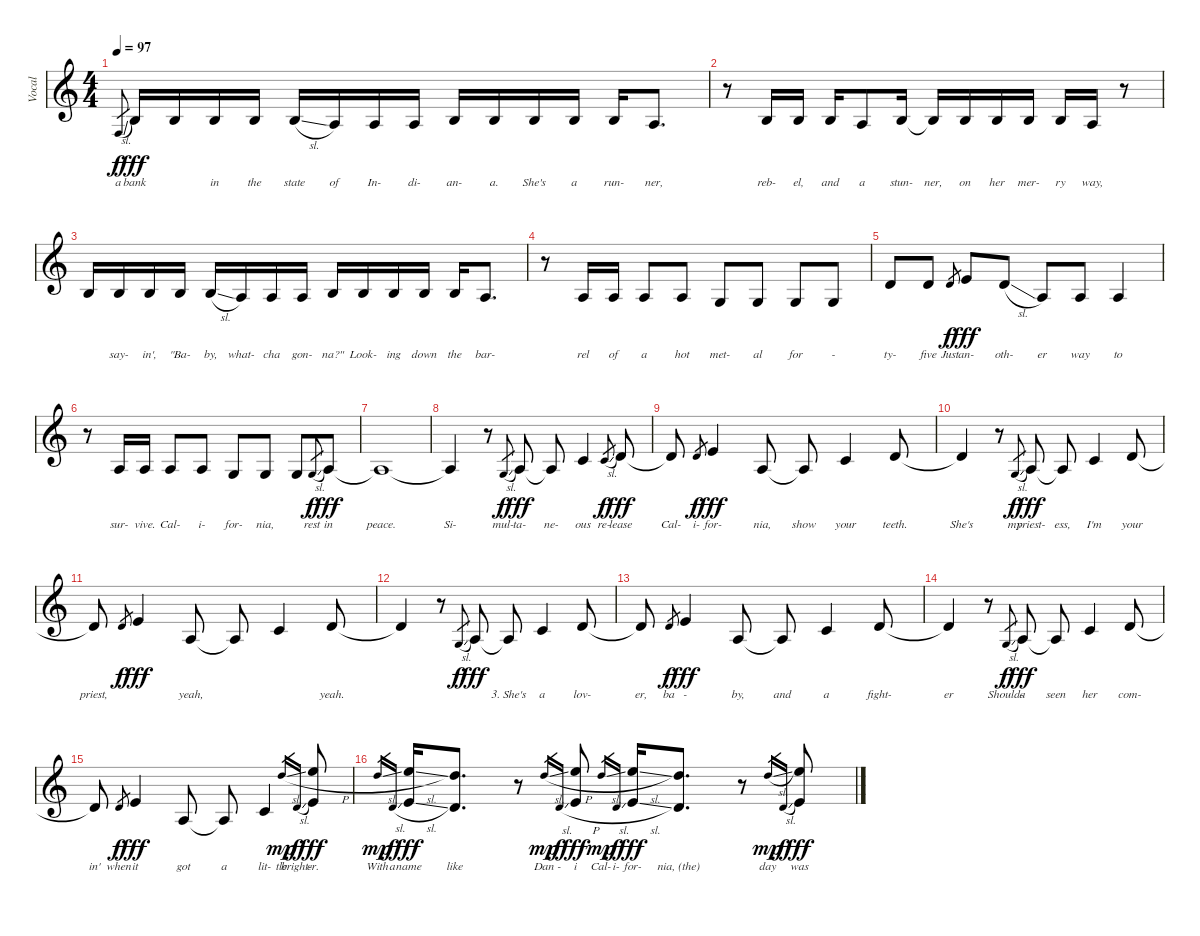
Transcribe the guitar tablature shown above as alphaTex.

\track ("Vocal" "Vocal") {instrument lead6voice}
\staff {score}
\tuning (E4 B3 G3 D3 A2 E2 B1) {hide}
\ts (4 4)
\tempo 97
\clef g2
\ks aminor
3.4{sl}.8{lyrics (0 "a") lyrics (1 "") lyrics (2 "") lyrics (3 "") lyrics (4 "") gr dy f} 9.4.16{lyrics (0 "bank") lyrics (1 "") lyrics (2 "") lyrics (3 "") lyrics (4 "") dy fff} 9.4.16{lyrics (0 " ") lyrics (1 "") lyrics (2 "") lyrics (3 "") lyrics (4 "")} 9.4.16{lyrics (0 "in") lyrics (1 "") lyrics (2 "") lyrics (3 "") lyrics (4 "")} 9.4.16{lyrics (0 "the") lyrics (1 "") lyrics (2 "") lyrics (3 "") lyrics (4 "")} 9.4{sl}.16{lyrics (0 "state") lyrics (1 "") lyrics (2 "") lyrics (3 "") lyrics (4 "")} 7.4.16{lyrics (0 "of") lyrics (1 "") lyrics (2 "") lyrics (3 "") lyrics (4 "")} 7.4.16{lyrics (0 "In-") lyrics (1 "") lyrics (2 "") lyrics (3 "") lyrics (4 "")} 7.4.16{lyrics (0 "di-") lyrics (1 "") lyrics (2 "") lyrics (3 "") lyrics (4 "")} 9.4.16{lyrics (0 "an-") lyrics (1 "") lyrics (2 "") lyrics (3 "") lyrics (4 "")} 9.4.16{lyrics (0 "a.") lyrics (1 "") lyrics (2 "") lyrics (3 "") lyrics (4 "")} 9.4.16{lyrics (0 "She's") lyrics (1 "") lyrics (2 "") lyrics (3 "") lyrics (4 "")} 9.4.16{lyrics (0 "a") lyrics (1 "") lyrics (2 "") lyrics (3 "") lyrics (4 "")} 9.4.16{lyrics (0 "run-") lyrics (1 "") lyrics (2 "") lyrics (3 "") lyrics (4 "")} 7.4.8{d lyrics (0 "ner,") lyrics (1 "") lyrics (2 "") lyrics (3 "") lyrics (4 "")} |
r.8 9.4.16{lyrics (0 "reb-") lyrics (1 "") lyrics (2 "") lyrics (3 "") lyrics (4 "")} 9.4.16{lyrics (0 "el,") lyrics (1 "") lyrics (2 "") lyrics (3 "") lyrics (4 "")} 9.4.16{lyrics (0 "and") lyrics (1 "") lyrics (2 "") lyrics (3 "") lyrics (4 "")} 7.4.8{lyrics (0 "a") lyrics (1 "") lyrics (2 "") lyrics (3 "") lyrics (4 "")} 9.4.16{lyrics (0 "stun-") lyrics (1 "") lyrics (2 "") lyrics (3 "") lyrics (4 "")} 9.4{t}.16{lyrics (0 "ner,") lyrics (1 "") lyrics (2 "") lyrics (3 "") lyrics (4 "")} 9.4.16{lyrics (0 "on") lyrics (1 "") lyrics (2 "") lyrics (3 "") lyrics (4 "")} 9.4.16{lyrics (0 "her") lyrics (1 "") lyrics (2 "") lyrics (3 "") lyrics (4 "")} 9.4.16{lyrics (0 "mer-") lyrics (1 "") lyrics (2 "") lyrics (3 "") lyrics (4 "")} 9.4.16{lyrics (0 "ry") lyrics (1 "") lyrics (2 "") lyrics (3 "") lyrics (4 "")} 7.4.16{lyrics (0 "way,") lyrics (1 "") lyrics (2 "") lyrics (3 "") lyrics (4 "")} r.8 |
9.4.16{lyrics (0 " ") lyrics (1 "") lyrics (2 "") lyrics (3 "") lyrics (4 "")} 9.4.16{lyrics (0 "say-") lyrics (1 "") lyrics (2 "") lyrics (3 "") lyrics (4 "")} 9.4.16{lyrics (0 "in',") lyrics (1 "") lyrics (2 "") lyrics (3 "") lyrics (4 "")} 9.4.16{lyrics (0 "\"Ba-") lyrics (1 "") lyrics (2 "") lyrics (3 "") lyrics (4 "")} 9.4{sl}.16{lyrics (0 "by,") lyrics (1 "") lyrics (2 "") lyrics (3 "") lyrics (4 "")} 7.4.16{lyrics (0 "what-") lyrics (1 "") lyrics (2 "") lyrics (3 "") lyrics (4 "")} 7.4.16{lyrics (0 "cha") lyrics (1 "") lyrics (2 "") lyrics (3 "") lyrics (4 "")} 7.4.16{lyrics (0 "gon-") lyrics (1 "") lyrics (2 "") lyrics (3 "") lyrics (4 "")} 9.4.16{lyrics (0 "na?\"") lyrics (1 "") lyrics (2 "") lyrics (3 "") lyrics (4 "")} 9.4.16{lyrics (0 "Look-") lyrics (1 "") lyrics (2 "") lyrics (3 "") lyrics (4 "")} 9.4.16{lyrics (0 "ing") lyrics (1 "") lyrics (2 "") lyrics (3 "") lyrics (4 "")} 9.4.16{lyrics (0 "down") lyrics (1 "") lyrics (2 "") lyrics (3 "") lyrics (4 "")} 9.4.16{lyrics (0 "the") lyrics (1 "") lyrics (2 "") lyrics (3 "") lyrics (4 "")} 7.4.8{d lyrics (0 "bar-") lyrics (1 "") lyrics (2 "") lyrics (3 "") lyrics (4 "")} |
r.8 7.4.16{lyrics (0 "rel") lyrics (1 "") lyrics (2 "") lyrics (3 "") lyrics (4 "")} 7.4.16{lyrics (0 "of") lyrics (1 "") lyrics (2 "") lyrics (3 "") lyrics (4 "")} 7.4.8{lyrics (0 "a") lyrics (1 "") lyrics (2 "") lyrics (3 "") lyrics (4 "")} 7.4.8{lyrics (0 "hot") lyrics (1 "") lyrics (2 "") lyrics (3 "") lyrics (4 "")} 5.4.8{lyrics (0 "met-") lyrics (1 "") lyrics (2 "") lyrics (3 "") lyrics (4 "")} 5.4.8{lyrics (0 "al") lyrics (1 "") lyrics (2 "") lyrics (3 "") lyrics (4 "")} 5.4.8{lyrics (0 "for") lyrics (1 "") lyrics (2 "") lyrics (3 "") lyrics (4 "")} 5.4.8{lyrics (0 "-") lyrics (1 "") lyrics (2 "") lyrics (3 "") lyrics (4 "")} |
7.3.8{lyrics (0 "ty-") lyrics (1 "") lyrics (2 "") lyrics (3 "") lyrics (4 "")} 7.3.8{lyrics (0 "five") lyrics (1 "") lyrics (2 "") lyrics (3 "") lyrics (4 "")} 7.3.8{lyrics (0 "Just") lyrics (1 "") lyrics (2 "") lyrics (3 "") lyrics (4 "") gr dy f} 9.3.8{lyrics (0 "an-") lyrics (1 "") lyrics (2 "") lyrics (3 "") lyrics (4 "") dy fff} 7.3{sl}.8{lyrics (0 "oth-") lyrics (1 "") lyrics (2 "") lyrics (3 "") lyrics (4 "")} 2.3.8{lyrics (0 "er") lyrics (1 "") lyrics (2 "") lyrics (3 "") lyrics (4 "")} 2.3.8{lyrics (0 "way") lyrics (1 "") lyrics (2 "") lyrics (3 "") lyrics (4 "")} 2.3.4{lyrics (0 "to") lyrics (1 "") lyrics (2 "") lyrics (3 "") lyrics (4 "")} |
r.8 7.4.16{lyrics (0 "sur-") lyrics (1 "") lyrics (2 "") lyrics (3 "") lyrics (4 "")} 7.4.16{lyrics (0 "vive.") lyrics (1 "") lyrics (2 "") lyrics (3 "") lyrics (4 "")} 7.4.8{lyrics (0 "Cal-") lyrics (1 "") lyrics (2 "") lyrics (3 "") lyrics (4 "")} 7.4.8{lyrics (0 "i-") lyrics (1 "") lyrics (2 "") lyrics (3 "") lyrics (4 "")} 5.4.8{lyrics (0 "for-") lyrics (1 "") lyrics (2 "") lyrics (3 "") lyrics (4 "")} 5.4.8{lyrics (0 "nia,") lyrics (1 "") lyrics (2 "") lyrics (3 "") lyrics (4 "")} 5.4.8{lyrics (0 "") lyrics (1 "") lyrics (2 "") lyrics (3 "") lyrics (4 "")} 5.4{sl}.8{lyrics (0 "rest") lyrics (1 "") lyrics (2 "") lyrics (3 "") lyrics (4 "") gr dy f} 7.4.8{lyrics (0 "in") lyrics (1 "") lyrics (2 "") lyrics (3 "") lyrics (4 "") dy fff} |
7.4{t}.1{lyrics (0 "peace.") lyrics (1 "") lyrics (2 "") lyrics (3 "") lyrics (4 "")} |
7.4{t}.4{lyrics (0 "Si-") lyrics (1 "") lyrics (2 "") lyrics (3 "") lyrics (4 "")} r.8 5.4{sl}.8{lyrics (0 "mul-") lyrics (1 "") lyrics (2 "") lyrics (3 "") lyrics (4 "") gr dy f} 7.4.8{lyrics (0 "ta-") lyrics (1 "") lyrics (2 "") lyrics (3 "") lyrics (4 "") dy fff} 7.4{t}.8{lyrics (0 "ne-") lyrics (1 "") lyrics (2 "") lyrics (3 "") lyrics (4 "")} 5.3.4{lyrics (0 "ous") lyrics (1 "") lyrics (2 "") lyrics (3 "") lyrics (4 "")} 5.3{sl}.8{lyrics (0 "re-") lyrics (1 "") lyrics (2 "") lyrics (3 "") lyrics (4 "") gr dy f} 7.3.8{lyrics (0 "lease") lyrics (1 "") lyrics (2 "") lyrics (3 "") lyrics (4 "") dy fff} |
7.3{t}.8{lyrics (0 "Cal-") lyrics (1 "") lyrics (2 "") lyrics (3 "") lyrics (4 "")} 7.3.8{lyrics (0 "i-") lyrics (1 "") lyrics (2 "") lyrics (3 "") lyrics (4 "") gr dy f} 9.3.4{lyrics (0 "for-") lyrics (1 "") lyrics (2 "") lyrics (3 "") lyrics (4 "") dy fff} 7.4.8{lyrics (0 "nia,") lyrics (1 "") lyrics (2 "") lyrics (3 "") lyrics (4 "")} 7.4{t}.8{lyrics (0 "show") lyrics (1 "") lyrics (2 "") lyrics (3 "") lyrics (4 "")} 5.3.4{lyrics (0 "your") lyrics (1 "") lyrics (2 "") lyrics (3 "") lyrics (4 "")} 7.3.8{lyrics (0 "teeth.") lyrics (1 "") lyrics (2 "") lyrics (3 "") lyrics (4 "")} |
7.3{t}.4{lyrics (0 "She's") lyrics (1 "") lyrics (2 "") lyrics (3 "") lyrics (4 "")} r.8 5.4{sl}.8{lyrics (0 "my") lyrics (1 "") lyrics (2 "") lyrics (3 "") lyrics (4 "") gr dy f} 7.4.8{lyrics (0 "priest-") lyrics (1 "") lyrics (2 "") lyrics (3 "") lyrics (4 "") dy fff} 7.4{t}.8{lyrics (0 "ess,") lyrics (1 "") lyrics (2 "") lyrics (3 "") lyrics (4 "")} 5.3.4{lyrics (0 "I'm") lyrics (1 "") lyrics (2 "") lyrics (3 "") lyrics (4 "")} 7.3.8{lyrics (0 "your") lyrics (1 "") lyrics (2 "") lyrics (3 "") lyrics (4 "")} |
7.3{t}.8{lyrics (0 "priest,") lyrics (1 "") lyrics (2 "") lyrics (3 "") lyrics (4 "")} 7.3.8{lyrics (0 " ") lyrics (1 "") lyrics (2 "") lyrics (3 "") lyrics (4 "") gr dy f} 9.3.4{lyrics (0 " ") lyrics (1 "") lyrics (2 "") lyrics (3 "") lyrics (4 "") dy fff} 7.4.8{lyrics (0 "yeah,") lyrics (1 "") lyrics (2 "") lyrics (3 "") lyrics (4 "")} 7.4{t}.8{lyrics (0 " ") lyrics (1 "") lyrics (2 "") lyrics (3 "") lyrics (4 "")} 5.3.4{lyrics (0 " ") lyrics (1 "") lyrics (2 "") lyrics (3 "") lyrics (4 "")} 7.3.8{lyrics (0 "yeah.") lyrics (1 "") lyrics (2 "") lyrics (3 "") lyrics (4 "")} |
7.3{t}.4{lyrics (0 " ") lyrics (1 "") lyrics (2 "") lyrics (3 "") lyrics (4 "")} r.8 5.4{sl}.8{lyrics (0 " ") lyrics (1 "") lyrics (2 "") lyrics (3 "") lyrics (4 "") gr dy f} 7.4.8{lyrics (0 "") lyrics (1 "") lyrics (2 "") lyrics (3 "") lyrics (4 "") dy fff} 7.4{t}.8{lyrics (0 "3. She's") lyrics (1 "") lyrics (2 "") lyrics (3 "") lyrics (4 "")} 5.3.4{lyrics (0 "a") lyrics (1 "") lyrics (2 "") lyrics (3 "") lyrics (4 "")} 7.3.8{lyrics (0 "lov-") lyrics (1 "") lyrics (2 "") lyrics (3 "") lyrics (4 "")} |
7.3{t}.8{lyrics (0 "er,") lyrics (1 "") lyrics (2 "") lyrics (3 "") lyrics (4 "")} 7.3.8{lyrics (0 "ba") lyrics (1 "") lyrics (2 "") lyrics (3 "") lyrics (4 "") gr dy f} 9.3.4{lyrics (0 "-") lyrics (1 "") lyrics (2 "") lyrics (3 "") lyrics (4 "") dy fff} 7.4.8{lyrics (0 "by,") lyrics (1 "") lyrics (2 "") lyrics (3 "") lyrics (4 "")} 7.4{t}.8{lyrics (0 "and") lyrics (1 "") lyrics (2 "") lyrics (3 "") lyrics (4 "")} 5.3.4{lyrics (0 "a") lyrics (1 "") lyrics (2 "") lyrics (3 "") lyrics (4 "")} 7.3.8{lyrics (0 "fight-") lyrics (1 "") lyrics (2 "") lyrics (3 "") lyrics (4 "")} |
7.3{t}.4{lyrics (0 "er") lyrics (1 "") lyrics (2 "") lyrics (3 "") lyrics (4 "")} r.8 5.4{sl}.8{lyrics (0 "Should-") lyrics (1 "") lyrics (2 "") lyrics (3 "") lyrics (4 "") gr dy f} 7.4.8{lyrics (0 "a") lyrics (1 "") lyrics (2 "") lyrics (3 "") lyrics (4 "") dy fff} 7.4{t}.8{lyrics (0 "seen") lyrics (1 "") lyrics (2 "") lyrics (3 "") lyrics (4 "")} 5.3.4{lyrics (0 "her") lyrics (1 "") lyrics (2 "") lyrics (3 "") lyrics (4 "")} 7.3.8{lyrics (0 "com-") lyrics (1 "") lyrics (2 "") lyrics (3 "") lyrics (4 "")} |
7.3{t}.8{lyrics (0 "in'") lyrics (1 "") lyrics (2 "") lyrics (3 "") lyrics (4 "")} 7.3.8{lyrics (0 "when") lyrics (1 "") lyrics (2 "") lyrics (3 "") lyrics (4 "") gr dy f} 9.3.4{lyrics (0 "it") lyrics (1 "") lyrics (2 "") lyrics (3 "") lyrics (4 "") dy fff} 7.4.8{lyrics (0 "got") lyrics (1 "") lyrics (2 "") lyrics (3 "") lyrics (4 "")} 7.4{t}.8{lyrics (0 "a") lyrics (1 "") lyrics (2 "") lyrics (3 "") lyrics (4 "")} 5.3.4{lyrics (0 "lit-") lyrics (1 "") lyrics (2 "") lyrics (3 "") lyrics (4 "")} 10.1{sl}.16{lyrics (0 "tle") lyrics (1 "") lyrics (2 "") lyrics (3 "") lyrics (4 "") gr dy mp} 7.3{sl}.16{lyrics (0 "bright-") lyrics (1 "") lyrics (2 "") lyrics (3 "") lyrics (4 "") gr dy f} (12.1{h} 9.3).8{lyrics (0 "er.") lyrics (1 "") lyrics (2 "") lyrics (3 "") lyrics (4 "") dy fff} |
10.1{sl}.16{lyrics (0 "With") lyrics (1 "") lyrics (2 "") lyrics (3 "") lyrics (4 "") gr dy mp} 7.3{sl}.16{lyrics (0 "a") lyrics (1 "") lyrics (2 "") lyrics (3 "") lyrics (4 "") gr dy f} (12.1{sl} 9.3{sl}).16{lyrics (0 "name") lyrics (1 "") lyrics (2 "") lyrics (3 "") lyrics (4 "") dy fff} (10.1 7.3).8{d lyrics (0 "like") lyrics (1 "") lyrics (2 "") lyrics (3 "") lyrics (4 "")} r.8 10.1{sl}.16{lyrics (0 "Dan") lyrics (1 "") lyrics (2 "") lyrics (3 "") lyrics (4 "") gr dy mp} 7.3{sl}.16{lyrics (0 "-") lyrics (1 "") lyrics (2 "") lyrics (3 "") lyrics (4 "") gr dy f} (12.1{h} 9.3{h}).8{lyrics (0 "i") lyrics (1 "") lyrics (2 "") lyrics (3 "") lyrics (4 "") dy fff} 10.1{sl}.16{lyrics (0 "Cal-") lyrics (1 "") lyrics (2 "") lyrics (3 "") lyrics (4 "") gr dy mp} 7.3{sl}.16{lyrics (0 "i-") lyrics (1 "") lyrics (2 "") lyrics (3 "") lyrics (4 "") gr dy f} (12.1{sl} 9.3{sl}).16{lyrics (0 "for-") lyrics (1 "") lyrics (2 "") lyrics (3 "") lyrics (4 "") dy fff} (10.1 7.3).8{d lyrics (0 "nia, (the)") lyrics (1 "") lyrics (2 "") lyrics (3 "") lyrics (4 "")} r.8 10.1{sl}.16{lyrics (0 "day") lyrics (1 "") lyrics (2 "") lyrics (3 "") lyrics (4 "") gr dy mp} 7.3{sl}.16{lyrics (0 " ") lyrics (1 "") lyrics (2 "") lyrics (3 "") lyrics (4 "") gr dy f} (12.1{h} 9.3).8{lyrics (0 "was") lyrics (1 "") lyrics (2 "") lyrics (3 "") lyrics (4 "") dy fff}
